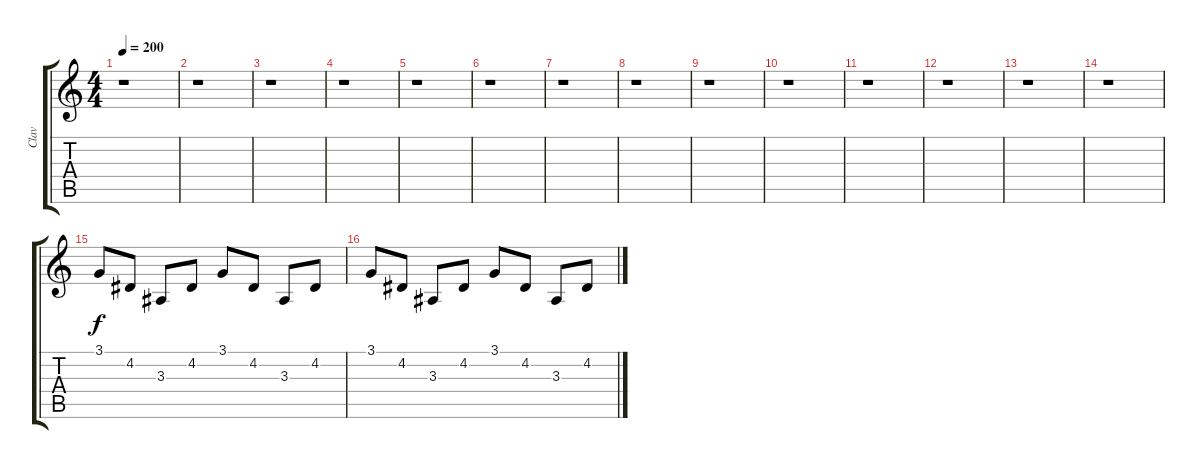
\track ("Clav" "Clav") {instrument vibraphone}
\staff {score tabs}
\tuning (E4 B3 G3 D3 A2 E2) {hide}
\ts (4 4)
\tempo 200
\clef g2
\ks c
r.1{dy mf} |
r.1 |
r.1 |
r.1 |
r.1 |
r.1 |
r.1 |
r.1 |
r.1 |
r.1 |
r.1 |
r.1 |
r.1 |
r.1 |
3.1.8{dy f} 4.2.8 3.3.8 4.2.8 3.1.8 4.2.8 3.3.8 4.2.8 |
3.1.8 4.2.8 3.3.8 4.2.8 3.1.8 4.2.8 3.3.8 4.2.8
